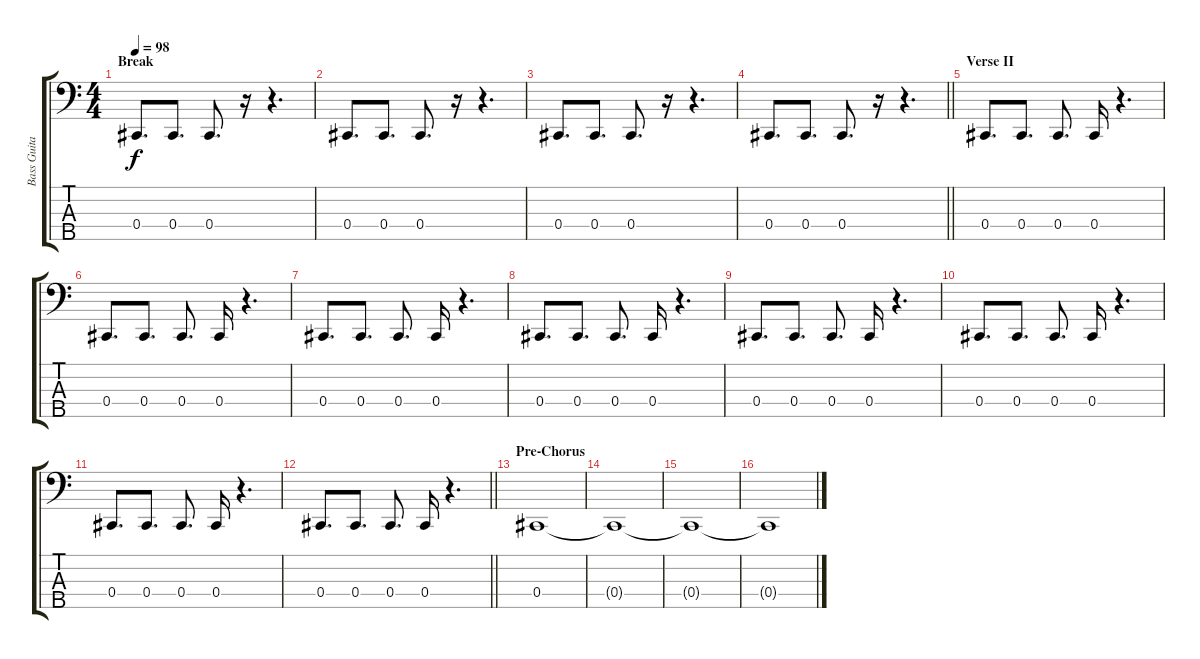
\track ("Bass Guitar" "Bass Guita") {instrument electricbassfinger}
\staff {score tabs}
\tuning (Gb2 Db2 Ab1 Db1 Ab0) {hide}
\ts (4 4)
\section ("" "Break")
\tempo 98
\clef f4
\ks c
0.4.8{d dy f} 0.4.8{d} 0.4.8{d} r.16 r.4{d} |
0.4.8{d} 0.4.8{d} 0.4.8{d} r.16 r.4{d} |
0.4.8{d} 0.4.8{d} 0.4.8{d} r.16 r.4{d} |
\barLineRight lightlight
0.4.8{d} 0.4.8{d} 0.4.8{d} r.16 r.4{d} |
\section ("" "Verse II")
0.4.8{d} 0.4.8{d} 0.4.8{d} 0.4.16 r.4{d} |
0.4.8{d} 0.4.8{d} 0.4.8{d} 0.4.16 r.4{d} |
0.4.8{d} 0.4.8{d} 0.4.8{d} 0.4.16 r.4{d} |
0.4.8{d} 0.4.8{d} 0.4.8{d} 0.4.16 r.4{d} |
0.4.8{d} 0.4.8{d} 0.4.8{d} 0.4.16 r.4{d} |
0.4.8{d} 0.4.8{d} 0.4.8{d} 0.4.16 r.4{d} |
0.4.8{d} 0.4.8{d} 0.4.8{d} 0.4.16 r.4{d} |
\barLineRight lightlight
0.4.8{d} 0.4.8{d} 0.4.8{d} 0.4.16 r.4{d} |
\section ("" "Pre-Chorus")
0.4.1 |
0.4{t}.1 |
0.4{t}.1 |
0.4{t}.1
